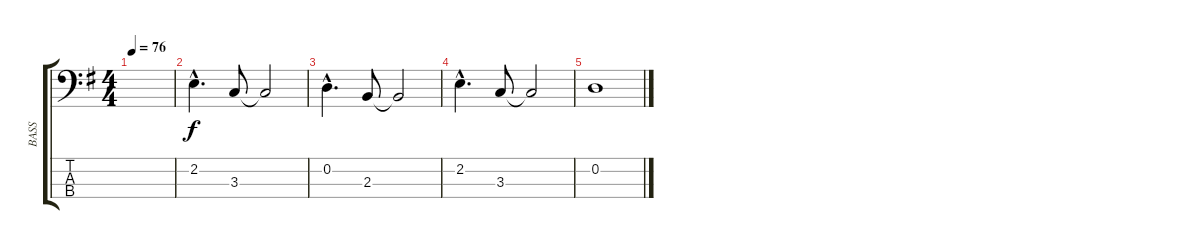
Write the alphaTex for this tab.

\track ("BASS" "BASS") {instrument electricbassfinger}
\staff {score tabs}
\tuning (G2 D2 A1 E1) {hide}
\ts (4 4)
\tempo 76
\clef f4
\ks eminor
|
2.2{hac}.4{d} 3.3.8 3.3{t}.2 |
0.2{hac}.4{d} 2.3.8 2.3{t}.2 |
2.2{hac}.4{d} 3.3.8 3.3{t}.2 |
0.2.1
